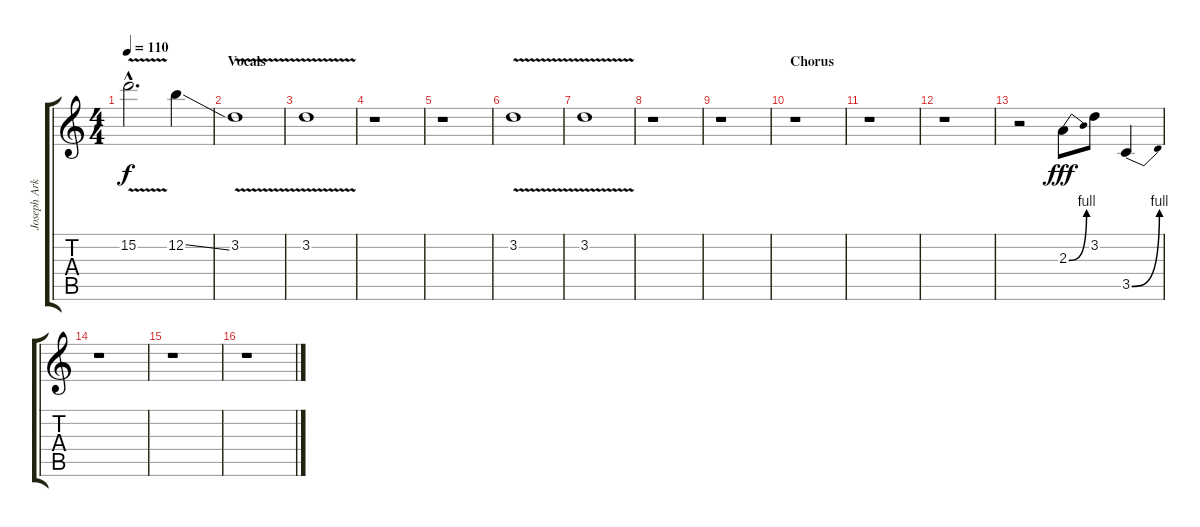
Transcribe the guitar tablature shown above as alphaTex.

\track ("Joseph Arkansas" "Joseph Ark") {instrument acousticguitarsteel}
\staff {score tabs}
\tuning (E4 B3 G3 D3 A2 E2) {hide}
\ts (4 4)
\tempo 110
\clef g2
\ks c
15.2{v hac}.2{d dy f} 12.2{ss}.4 |
\section ("" "Vocals")
3.2{v}.1 |
3.2{v}.1 |
r.1 |
r.1 |
3.2{v}.1 |
3.2{v}.1 |
r.1 |
r.1 |
\section ("" "Chorus")
r.1 |
r.1 |
r.1 |
r.2 2.3{be (bend 0 0 60 4)}.8{dy fff} 3.2.8 3.5{be (bend 0 0 60 4)}.4 |
r.1 |
r.1 |
r.1
